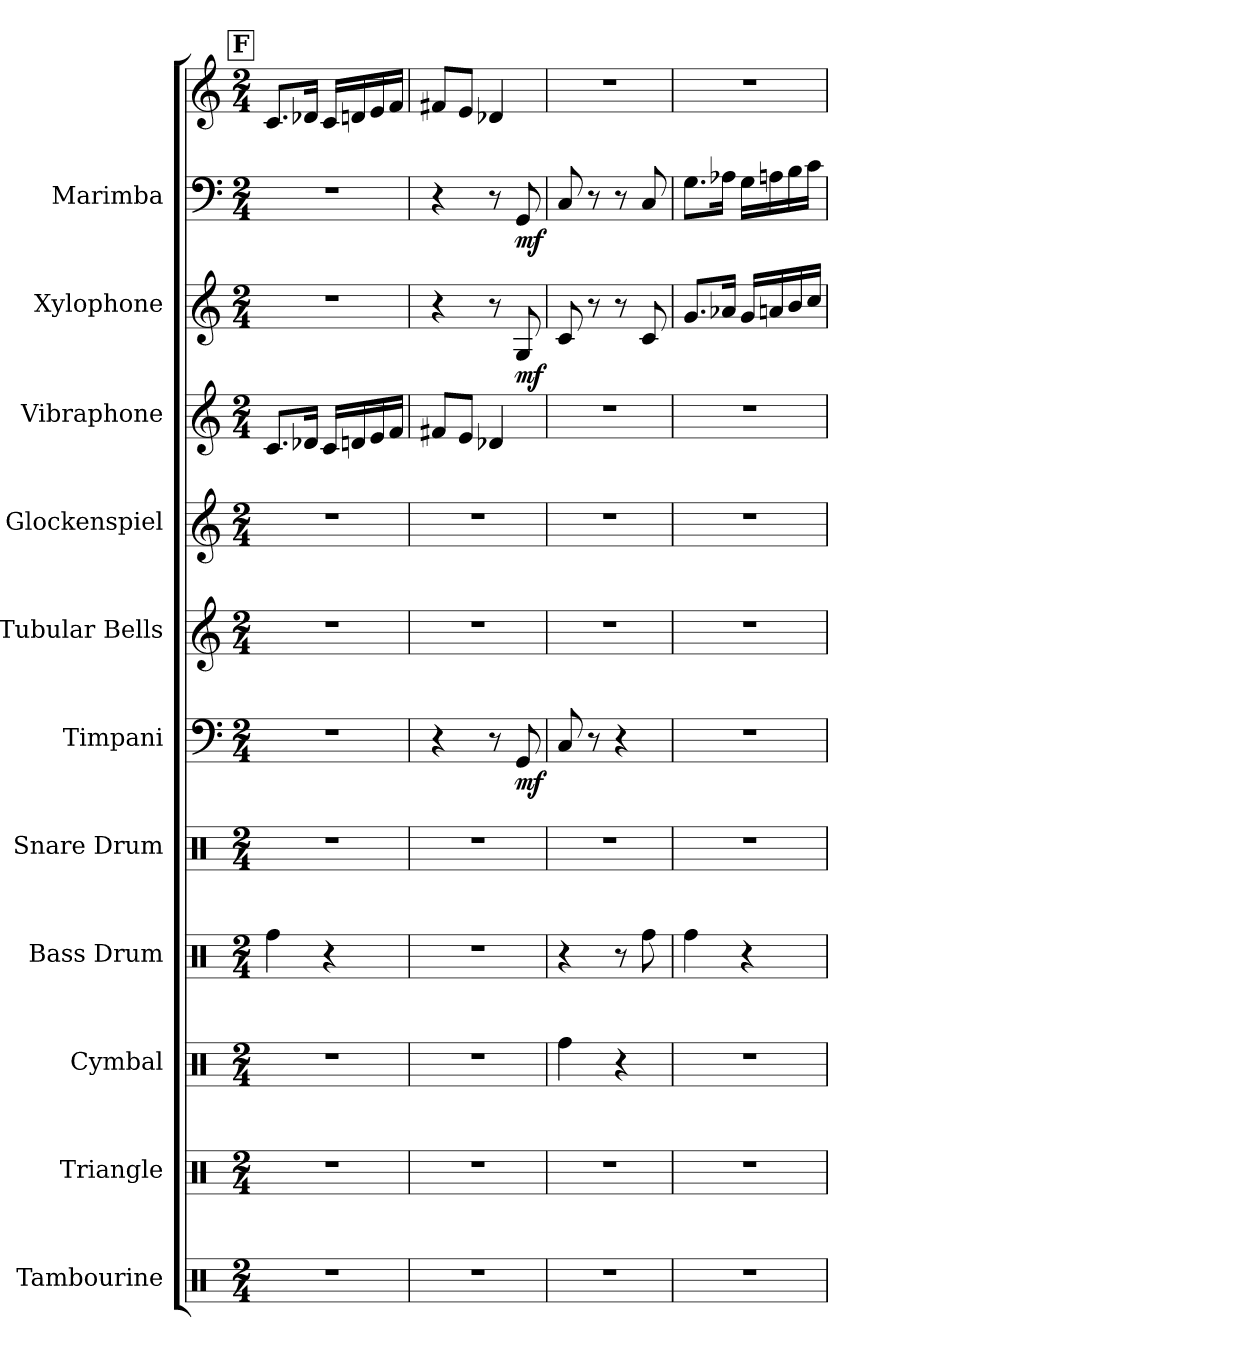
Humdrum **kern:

**kern	**kern	**kern	**kern	**kern	**kern	**dynam	**kern	**kern	**kern	**kern	**dynam	**kern	**kern	**dynam
*part11	*part10	*part9	*part8	*part7	*part6	*part6	*part5	*part4	*part3	*part2	*part2	*part1	*part1	*part1
*staff12	*staff11	*staff10	*staff9	*staff8	*staff7	*staff7	*staff6	*staff5	*staff4	*staff3	*staff3	*staff2	*staff1	*staff1/2
*I"Tambourine	*I"Triangle	*I"Cymbal	*I"Bass Drum	*I"Snare Drum	*I"Timpani	*	*I"Tubular Bells	*I"Glockenspiel	*I"Vibraphone	*I"Xylophone	*	*I"Marimba	*	*
*I'Tamb.	*I'Trgl.	*I'Cym.	*I'B. Dr.	*I'Sn. Dr.	*I'Timp.	*	*I'Tu. Be.	*I'Glk.	*I'Vib.	*I'Xyl.	*	*I'Mrm.	*	*
*clefX	*clefX	*clefX	*clefX	*clefX	*clefF4	*	*clefG2	*clefG2	*clefG2	*clefG2	*	*clefF4	*clefG2	*
*	*	*	*	*	*	*	*	*ITrd-14c-24	*	*ITrd-7c-12	*	*	*	*
*k[]	*k[]	*k[]	*k[]	*k[]	*k[]	*	*k[]	*k[]	*k[]	*k[]	*	*k[]	*k[]	*
*M2/4	*M2/4	*M2/4	*M2/4	*M2/4	*M2/4	*	*M2/4	*M2/4	*M2/4	*M2/4	*	*M2/4	*M2/4	*
!!LO:REH:place=s1:a:B:fs=14:t=F
=81	=81	=81	=81	=81	=81	=81	=81	=81	=81	=81	=81	=81	=81	=81
2r	2r	2r	4Rff\	2r	2r	.	2r	2r	8.c/L	2r	.	2r	8.c/L	.
.	.	.	.	.	.	.	.	.	16d-X/Jk	.	.	.	16d-X/Jk	.
.	.	.	4r	.	.	.	.	.	16c/LL	.	.	.	16c/LL	.
.	.	.	.	.	.	.	.	.	16dn/	.	.	.	16dn/	.
.	.	.	.	.	.	.	.	.	16e/	.	.	.	16e/	.
.	.	.	.	.	.	.	.	.	16f/JJ	.	.	.	16f/JJ	.
!!LO:PB:g=z
=82	=82	=82	=82	=82	=82	=82	=82	=82	=82	=82	=82	=82	=82	=82
2r	2r	2r	2r	2r	4r	.	2r	2r	8f#X/L	4r	.	4r	8f#X/L	.
.	.	.	.	.	.	.	.	.	8e/J	.	.	.	8e/J	.
.	.	.	.	.	8r	.	.	.	4d-X/	8r	.	8r	4d-X/	.
!	!	!	!	!	!	!LO:DY:b	!	!	!	!	!LO:DY:b	!	!	!LO:DY:b=2
.	.	.	.	.	8GG/	mf	.	.	.	8g/	mf	8GG/	.	mf
=83	=83	=83	=83	=83	=83	=83	=83	=83	=83	=83	=83	=83	=83	=83
2r	2r	4Rff\	4r	2r	8C/	.	2r	2r	2r	8cc/	.	8C/	2r	.
.	.	.	.	.	8r	.	.	.	.	8r	.	8r	.	.
.	.	4r	8r	.	4r	.	.	.	.	8r	.	8r	.	.
.	.	.	8Rff\	.	.	.	.	.	.	8cc/	.	8C/	.	.
=84	=84	=84	=84	=84	=84	=84	=84	=84	=84	=84	=84	=84	=84	=84
2r	2r	2r	4Rff\	2r	2r	.	2r	2r	2r	8.gg/L	.	8.G\L	2r	.
.	.	.	.	.	.	.	.	.	.	16aa-X/Jk	.	16A-X\Jk	.	.
.	.	.	4r	.	.	.	.	.	.	16gg/LL	.	16G\LL	.	.
.	.	.	.	.	.	.	.	.	.	16aan/	.	16An\	.	.
.	.	.	.	.	.	.	.	.	.	16bb/	.	16B\	.	.
.	.	.	.	.	.	.	.	.	.	16ccc/JJ	.	16c\JJ	.	.
=	=	=	=	=	=	=	=	=	=	=	=	=	=	=
*-	*-	*-	*-	*-	*-	*-	*-	*-	*-	*-	*-	*-	*-	*-
